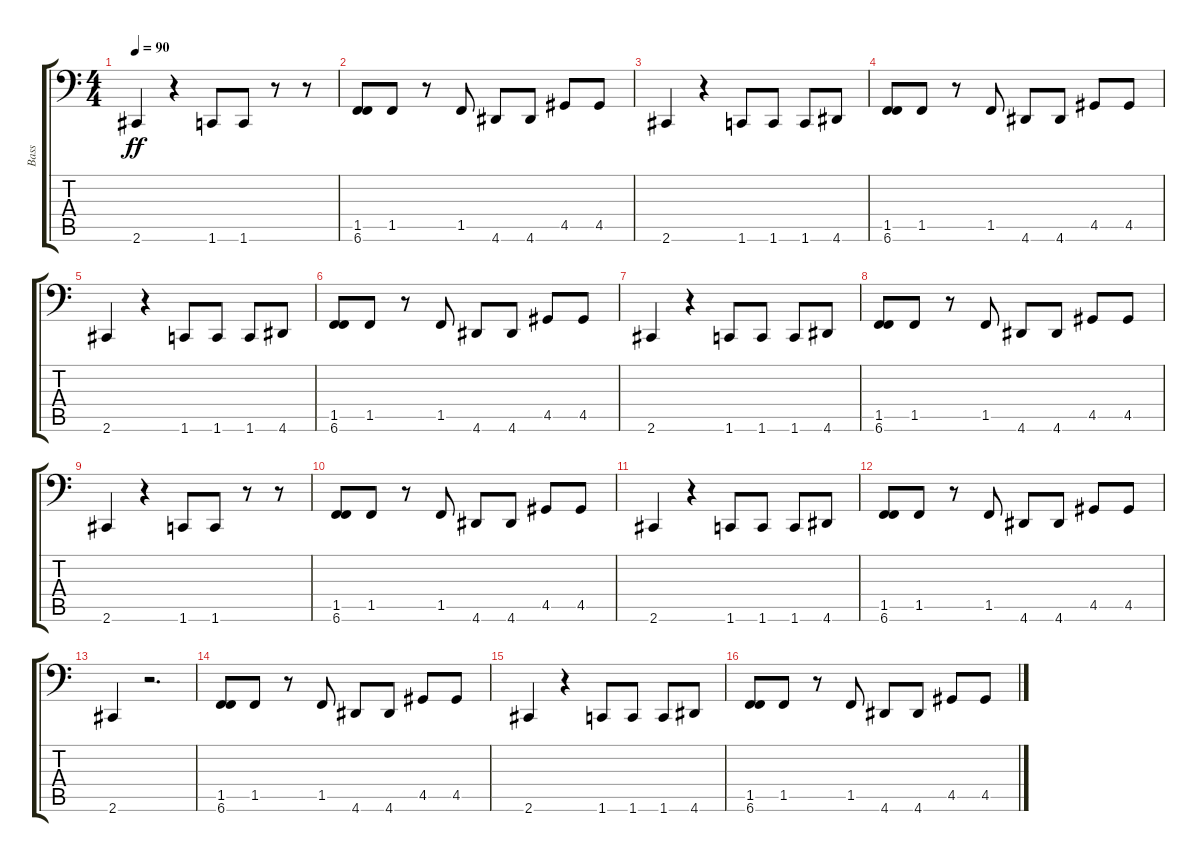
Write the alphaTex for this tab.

\track ("Bass" "Bass") {instrument electricbasspick}
\staff {score tabs}
\tuning (C3 G2 D2 A1 E1 B0) {hide}
\ts (4 4)
\tempo 90
\clef f4
\ks c
2.6.4{dy ff} r.4 1.6.8 1.6.8 r.8 r.8 |
(1.5 6.6).8 1.5.8 r.8 1.5.8 4.6.8 4.6.8 4.5.8 4.5.8 |
2.6.4 r.4 1.6.8 1.6.8 1.6.8 4.6.8 |
(1.5 6.6).8 1.5.8 r.8 1.5.8 4.6.8 4.6.8 4.5.8 4.5.8 |
2.6.4 r.4 1.6.8 1.6.8 1.6.8 4.6.8 |
(1.5 6.6).8 1.5.8 r.8 1.5.8 4.6.8 4.6.8 4.5.8 4.5.8 |
2.6.4 r.4 1.6.8 1.6.8 1.6.8 4.6.8 |
(1.5 6.6).8 1.5.8 r.8 1.5.8 4.6.8 4.6.8 4.5.8 4.5.8 |
2.6.4 r.4 1.6.8 1.6.8 r.8 r.8 |
(1.5 6.6).8 1.5.8 r.8 1.5.8 4.6.8 4.6.8 4.5.8 4.5.8 |
2.6.4 r.4 1.6.8 1.6.8 1.6.8 4.6.8 |
(1.5 6.6).8 1.5.8 r.8 1.5.8 4.6.8 4.6.8 4.5.8 4.5.8 |
2.6.4 r.2{d} |
(1.5 6.6).8 1.5.8 r.8 1.5.8 4.6.8 4.6.8 4.5.8 4.5.8 |
2.6.4 r.4 1.6.8 1.6.8 1.6.8 4.6.8 |
(1.5 6.6).8 1.5.8 r.8 1.5.8 4.6.8 4.6.8 4.5.8 4.5.8
